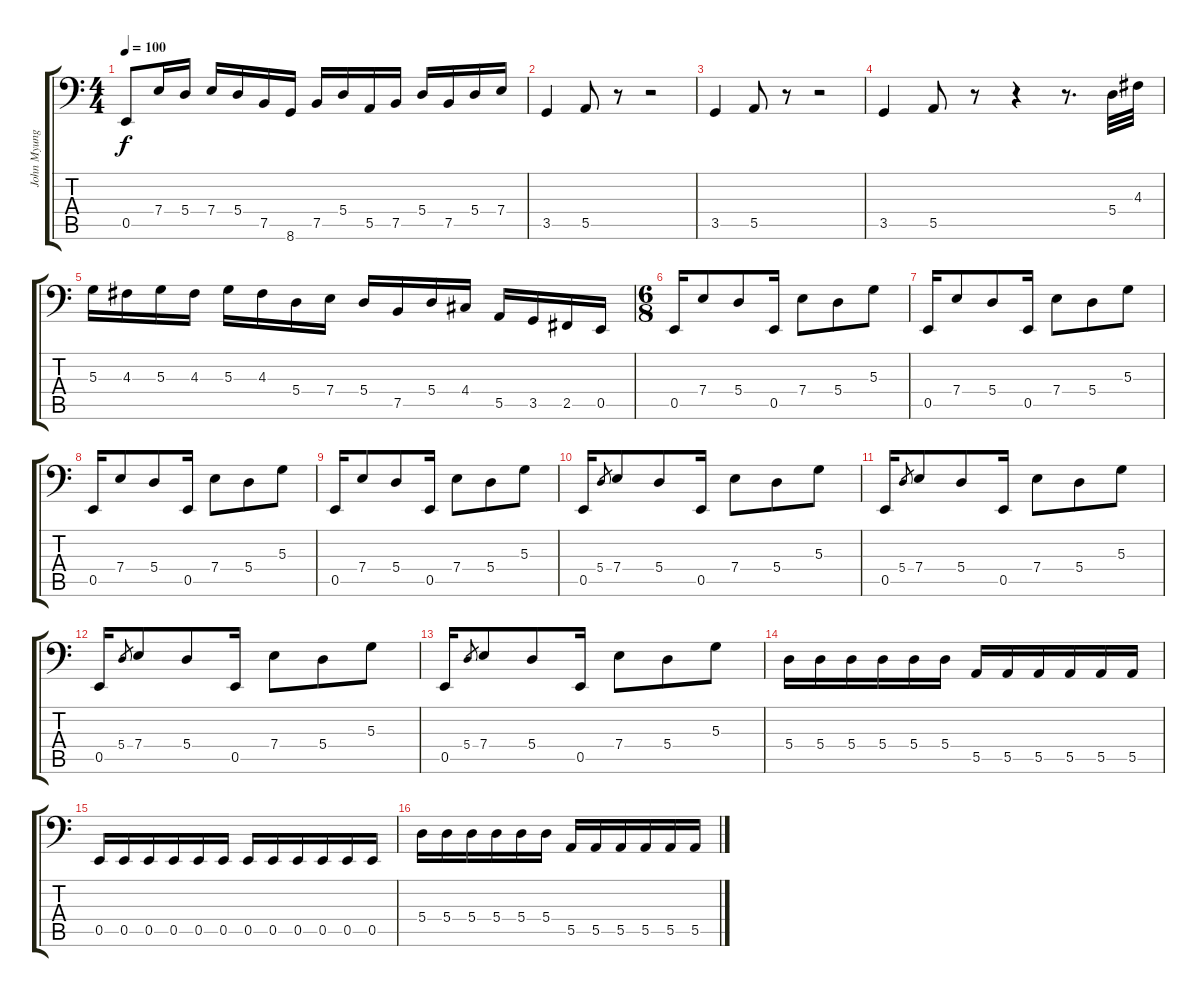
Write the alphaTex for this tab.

\track ("John Myung - 6 Strings Bass" "John Myung") {instrument electricbassfinger}
\staff {score tabs}
\tuning (C3 G2 D2 A1 E1 B0) {hide}
\ts (4 4)
\tempo 100
\clef f4
\ks c
0.5.8{dy f} 7.4.16 5.4.16 7.4.16 5.4.16 7.5.16 8.6.16 7.5.16 5.4.16 5.5.16 7.5.16 5.4.16 7.5.16 5.4.16 7.4.16 |
3.5.4 5.5.8 r.8 r.2 |
3.5.4 5.5.8 r.8 r.2 |
3.5.4 5.5.8 r.8 r.4 r.8{d} 5.4.32 4.3.32 |
5.3.16 4.3.16 5.3.16 4.3.16 5.3.16 4.3.16 5.4.16 7.4.16 5.4.16 7.5.16 5.4.16 4.4.16 5.5.16 3.5.16 2.5.16 0.5.16 |
\ts (6 8)
0.5.16 7.4.8 5.4.8 0.5.16 7.4.8 5.4.8 5.3.8 |
0.5.16 7.4.8 5.4.8 0.5.16 7.4.8 5.4.8 5.3.8 |
0.5.16 7.4.8 5.4.8 0.5.16 7.4.8 5.4.8 5.3.8 |
0.5.16 7.4.8 5.4.8 0.5.16 7.4.8 5.4.8 5.3.8 |
0.5.16 5.4.8{gr} 7.4.8 5.4.8 0.5.16 7.4.8 5.4.8 5.3.8 |
0.5.16 5.4.8{gr} 7.4.8 5.4.8 0.5.16 7.4.8 5.4.8 5.3.8 |
0.5.16 5.4.8{gr} 7.4.8 5.4.8 0.5.16 7.4.8 5.4.8 5.3.8 |
0.5.16 5.4.8{gr} 7.4.8 5.4.8 0.5.16 7.4.8 5.4.8 5.3.8 |
5.4.16 5.4.16 5.4.16 5.4.16 5.4.16 5.4.16 5.5.16 5.5.16 5.5.16 5.5.16 5.5.16 5.5.16 |
0.5.16 0.5.16 0.5.16 0.5.16 0.5.16 0.5.16 0.5.16 0.5.16 0.5.16 0.5.16 0.5.16 0.5.16 |
5.4.16 5.4.16 5.4.16 5.4.16 5.4.16 5.4.16 5.5.16 5.5.16 5.5.16 5.5.16 5.5.16 5.5.16
